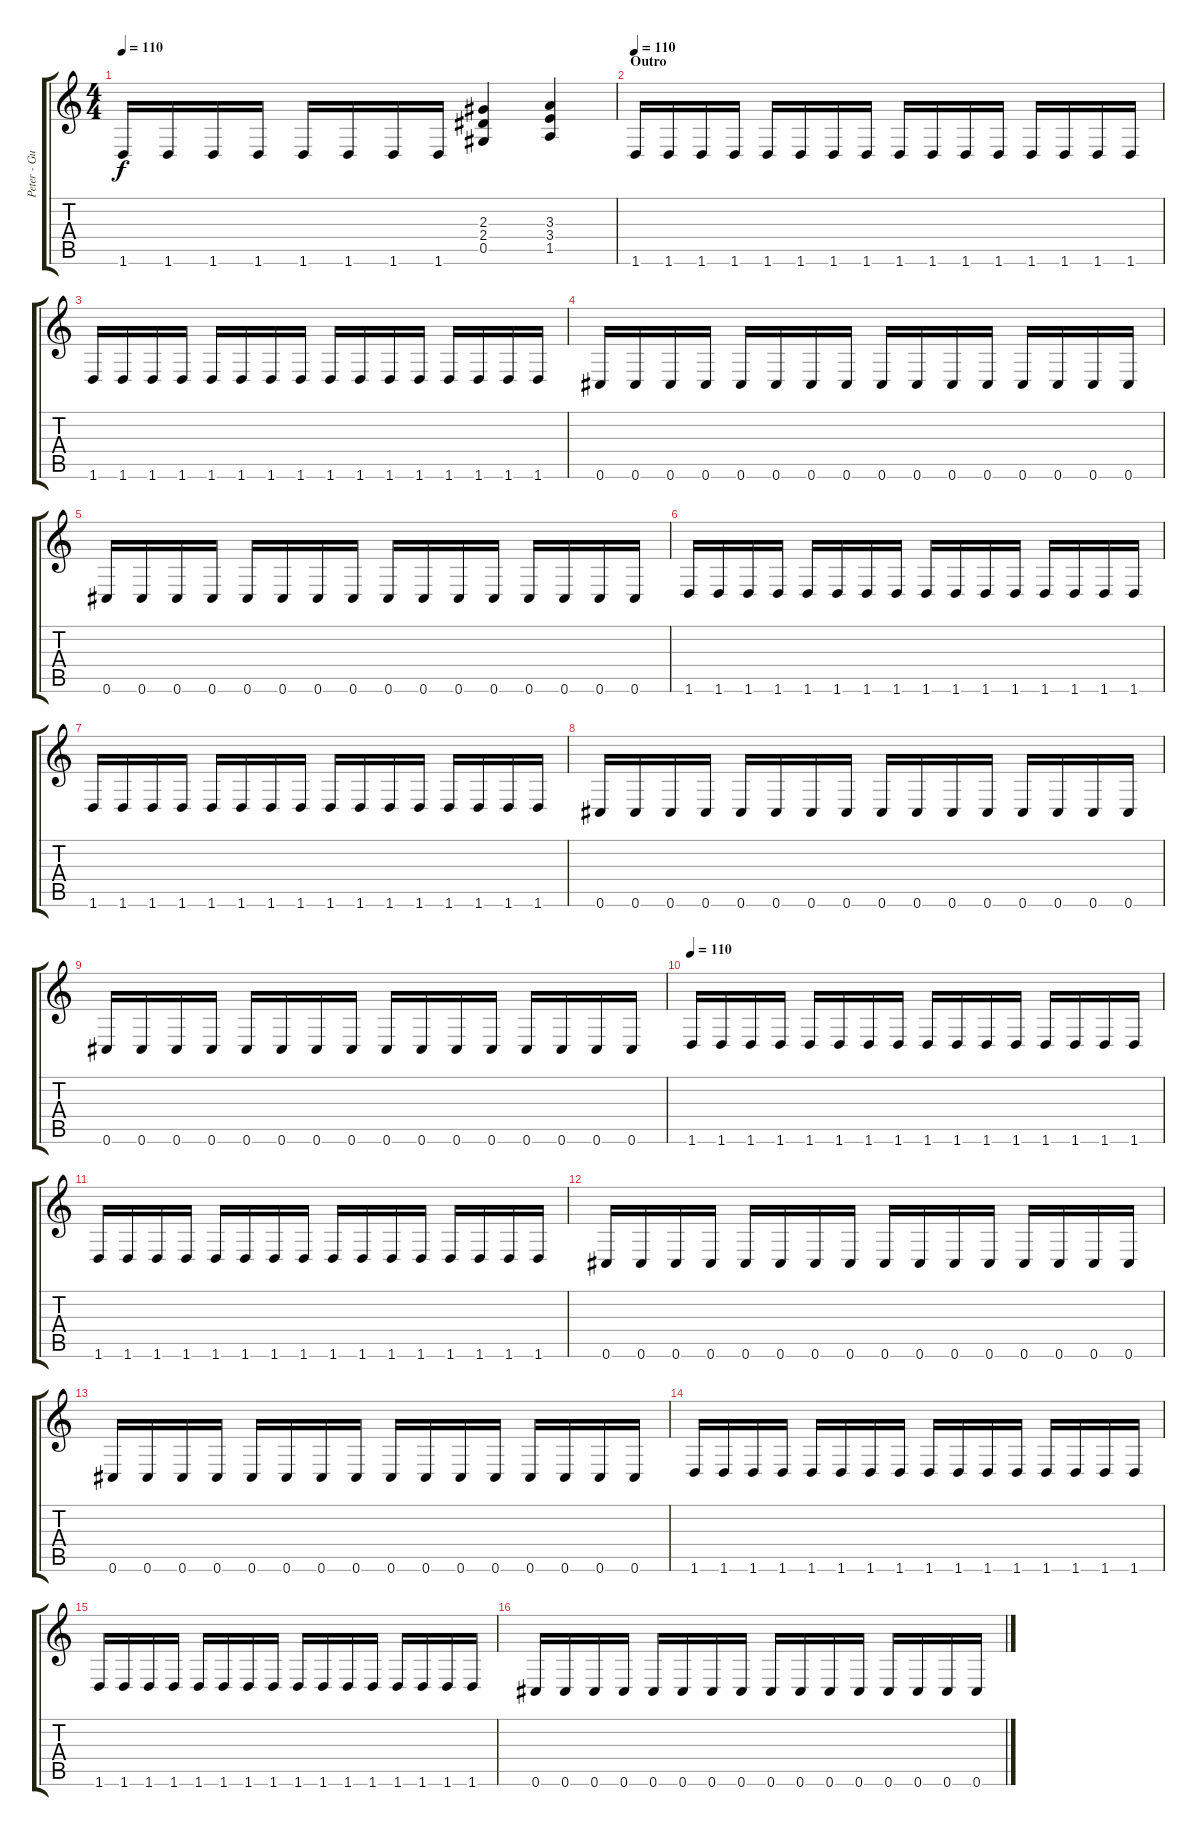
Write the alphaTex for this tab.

\track ("Peter - Guitar" "Peter - Gu") {instrument distortionguitar}
\staff {score tabs}
\tuning (Eb4 Bb3 Gb3 Db3 Ab2 Db2) {hide}
\ts (4 4)
\tempo 110
\clef g2
\ks c
1.6.16{dy f} 1.6.16 1.6.16 1.6.16 1.6.16 1.6.16 1.6.16 1.6.16 (2.3 2.4 0.5).4 (3.3 3.4 1.5).4 |
\section ("" "Outro")
\tempo 110
1.6.16{volume 12 balance 4 instrument distortionguitar} 1.6.16 1.6.16 1.6.16 1.6.16 1.6.16 1.6.16 1.6.16 1.6.16 1.6.16 1.6.16 1.6.16 1.6.16 1.6.16 1.6.16 1.6.16 |
1.6.16 1.6.16 1.6.16 1.6.16 1.6.16 1.6.16 1.6.16 1.6.16 1.6.16 1.6.16 1.6.16 1.6.16 1.6.16 1.6.16 1.6.16 1.6.16 |
0.6.16 0.6.16 0.6.16 0.6.16 0.6.16 0.6.16 0.6.16 0.6.16 0.6.16 0.6.16 0.6.16 0.6.16 0.6.16 0.6.16 0.6.16 0.6.16 |
0.6.16 0.6.16 0.6.16 0.6.16 0.6.16 0.6.16 0.6.16 0.6.16 0.6.16 0.6.16 0.6.16 0.6.16 0.6.16 0.6.16 0.6.16 0.6.16 |
1.6.16 1.6.16 1.6.16 1.6.16 1.6.16 1.6.16 1.6.16 1.6.16 1.6.16 1.6.16 1.6.16 1.6.16 1.6.16 1.6.16 1.6.16 1.6.16 |
1.6.16 1.6.16 1.6.16 1.6.16 1.6.16 1.6.16 1.6.16 1.6.16 1.6.16 1.6.16 1.6.16 1.6.16 1.6.16 1.6.16 1.6.16 1.6.16 |
0.6.16 0.6.16 0.6.16 0.6.16 0.6.16 0.6.16 0.6.16 0.6.16 0.6.16 0.6.16 0.6.16 0.6.16 0.6.16 0.6.16 0.6.16 0.6.16 |
0.6.16 0.6.16 0.6.16 0.6.16 0.6.16 0.6.16 0.6.16 0.6.16 0.6.16 0.6.16 0.6.16 0.6.16 0.6.16 0.6.16 0.6.16 0.6.16 |
\tempo 110
1.6.16 1.6.16 1.6.16 1.6.16 1.6.16 1.6.16 1.6.16 1.6.16 1.6.16 1.6.16 1.6.16 1.6.16 1.6.16 1.6.16 1.6.16 1.6.16 |
1.6.16 1.6.16 1.6.16 1.6.16 1.6.16 1.6.16 1.6.16 1.6.16 1.6.16 1.6.16 1.6.16 1.6.16 1.6.16 1.6.16 1.6.16 1.6.16 |
0.6.16 0.6.16 0.6.16 0.6.16 0.6.16 0.6.16 0.6.16 0.6.16 0.6.16 0.6.16 0.6.16 0.6.16 0.6.16 0.6.16 0.6.16 0.6.16 |
0.6.16 0.6.16 0.6.16 0.6.16 0.6.16 0.6.16 0.6.16 0.6.16 0.6.16 0.6.16 0.6.16 0.6.16 0.6.16 0.6.16 0.6.16 0.6.16 |
1.6.16 1.6.16 1.6.16 1.6.16 1.6.16 1.6.16 1.6.16 1.6.16 1.6.16 1.6.16 1.6.16 1.6.16 1.6.16 1.6.16 1.6.16 1.6.16 |
1.6.16 1.6.16 1.6.16 1.6.16 1.6.16 1.6.16 1.6.16 1.6.16 1.6.16 1.6.16 1.6.16 1.6.16 1.6.16 1.6.16 1.6.16 1.6.16 |
0.6.16 0.6.16 0.6.16 0.6.16 0.6.16 0.6.16 0.6.16 0.6.16 0.6.16 0.6.16 0.6.16 0.6.16 0.6.16 0.6.16 0.6.16 0.6.16
